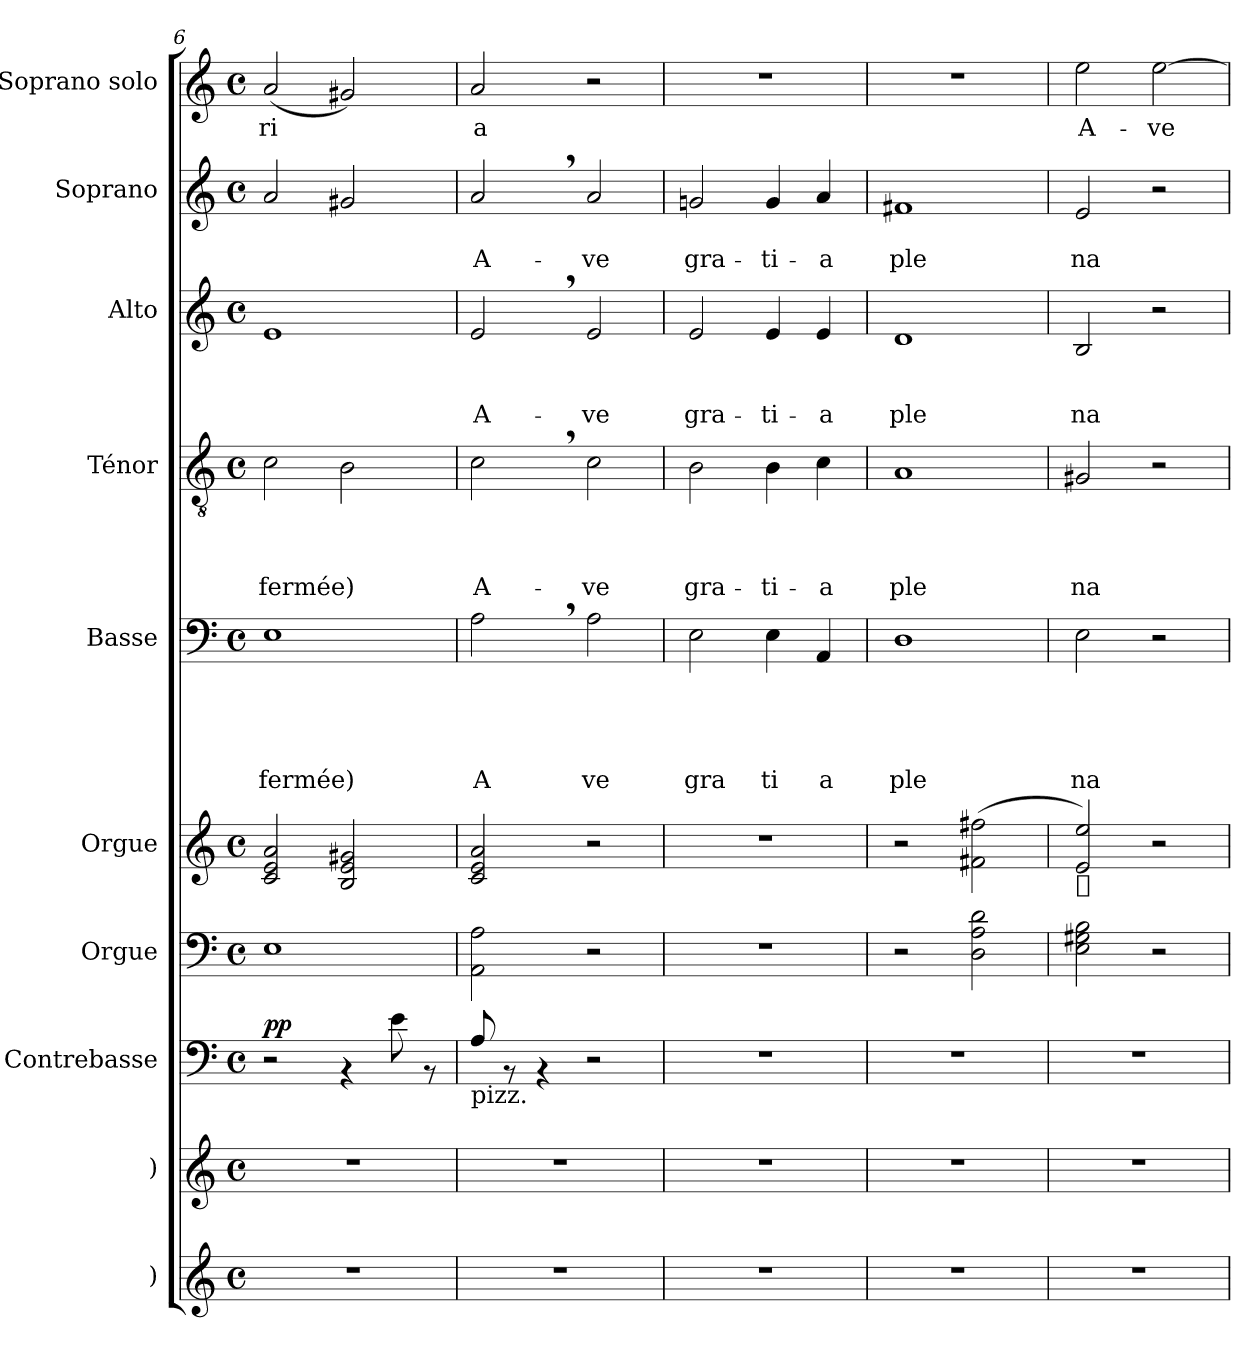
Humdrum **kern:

**kern	**kern	**kern	**dynam	**kern	**kern	**kern	**text	**text	**text	**text	**text	**kern	**text	**text	**text	**text	**kern	**text	**text	**text	**kern	**text	**text	**kern	**text
*part10	*part9	*part8	*part8	*part7	*part6	*part5	*part5	*part5	*part5	*part5	*part5	*part4	*part4	*part4	*part4	*part4	*part3	*part3	*part3	*part3	*part2	*part2	*part2	*part1	*part1
*staff10	*staff9	*staff8	*staff8	*staff7	*staff6	*staff5	*staff5	*staff5	*staff5	*staff5	*staff5	*staff4	*staff4	*staff4	*staff4	*staff4	*staff3	*staff3	*staff3	*staff3	*staff2	*staff2	*staff2	*staff1	*staff1
*I")	*I")	*I"Contrebasse	*	*I"Orgue	*I"Orgue	*I"Basse	*	*	*	*	*	*I"Ténor	*	*	*	*	*I"Alto	*	*	*	*I"Soprano	*	*	*I"Soprano solo	*
*	*	*I'Cb	*	*	*	*I'B.	*	*	*	*	*	*I'T.	*	*	*	*	*I'A.	*	*	*	*I'S.	*	*	*	*
*clefG2	*clefG2	*clefF4	*	*clefF4	*clefG2	*clefF4	*	*	*	*	*	*clefGv2	*	*	*	*	*clefG2	*	*	*	*clefG2	*	*	*clefG2	*
*	*	*ITrd7c12	*	*	*	*	*	*	*	*	*	*	*	*	*	*	*	*	*	*	*	*	*	*	*
*k[]	*k[]	*k[]	*	*k[]	*k[]	*k[]	*	*	*	*	*	*k[]	*	*	*	*	*k[]	*	*	*	*k[]	*	*	*k[]	*
*C:	*C:	*C:	*	*C:	*C:	*C:	*	*	*	*	*	*C:	*	*	*	*	*C:	*	*	*	*C:	*	*	*C:	*
*M4/4	*M4/4	*M4/4	*	*M4/4	*M4/4	*M4/4	*	*	*	*	*	*M4/4	*	*	*	*	*M4/4	*	*	*	*M4/4	*	*	*M4/4	*
*met(c)	*met(c)	*met(c)	*	*met(c)	*met(c)	*met(c)	*	*	*	*	*	*met(c)	*	*	*	*	*met(c)	*	*	*	*met(c)	*	*	*met(c)	*
=6	=6	=6	=6	=6	=6	=6	=6	=6	=6	=6	=6	=6	=6	=6	=6	=6	=6	=6	=6	=6	=6	=6	=6	=6	=6
!	!	!	!LO:DY:a	!	!	!	!	!	!	!	!LO:LY:b	!	!	!	!	!LO:LY:b	!	!	!	!	!	!	!	!	!LO:LY:b
1r	1r	2r	pp	1E	2c/ 2e/ 2a/	1E	.	.	.	.	fermée)	2c\	.	.	.	fermée)	1e	.	.	.	2a/	.	.	(<2a/	ri
.	.	4rAA	.	.	2B/ 2e/ 2g#X/	.	.	.	.	.	.	2B\	.	.	.	.	.	.	.	.	2g#X/	.	.	2g#X/)	.
.	.	8E\	.	.	.	.	.	.	.	.	.	.	.	.	.	.	.	.	.	.	.	.	.	.	.
.	.	8rAA	.	.	.	.	.	.	.	.	.	.	.	.	.	.	.	.	.	.	.	.	.	.	.
=7	=7	=7	=7	=7	=7	=7	=7	=7	=7	=7	=7	=7	=7	=7	=7	=7	=7	=7	=7	=7	=7	=7	=7	=7	=7
!	!	!LO:TX:b:t=pizz.	!	!	!	!	!	!	!	!	!	!	!	!	!	!	!	!	!	!	!	!	!	!	!
!	!	!	!	!	!	!	!	!	!	!	!LO:LY:b	!	!	!	!	!LO:LY:b	!	!	!	!LO:LY:b	!	!	!LO:LY:b	!	!LO:LY:b
1r	1r	8AA/	.	2AA\ 2A\	2c/ 2e/ 2a/	2A,>\	.	.	.	.	A	2c,>\	.	.	.	A-	2e,>/	.	.	A-	2a,>/	.	A-	2a/	a
.	.	8rAA	.	.	.	.	.	.	.	.	.	.	.	.	.	.	.	.	.	.	.	.	.	.	.
.	.	4rAA	.	.	.	.	.	.	.	.	.	.	.	.	.	.	.	.	.	.	.	.	.	.	.
!	!	!	!	!	!	!	!	!	!	!	!LO:LY:b	!	!	!	!	!LO:LY:b	!	!	!	!LO:LY:b	!	!	!LO:LY:b	!	!
.	.	2r	.	2r	2r	2A\	.	.	.	.	ve	2c\	.	.	.	-ve	2e/	.	.	-ve	2a/	.	-ve	2r	.
=8	=8	=8	=8	=8	=8	=8	=8	=8	=8	=8	=8	=8	=8	=8	=8	=8	=8	=8	=8	=8	=8	=8	=8	=8	=8
!	!	!	!	!	!	!	!	!	!	!	!LO:LY:b	!	!	!	!	!LO:LY:b	!	!	!	!LO:LY:b	!	!	!LO:LY:b	!	!
1r	1r	1r	.	1r	1r	2E\	.	.	.	.	gra	2B\	.	.	.	gra-	2e/	.	.	gra-	2gn/	.	gra-	1r	.
!	!	!	!	!	!	!	!	!	!	!	!LO:LY:b	!	!	!	!	!LO:LY:b	!	!	!	!LO:LY:b	!	!	!LO:LY:b	!	!
.	.	.	.	.	.	4E\	.	.	.	.	ti	4B\	.	.	.	-ti-	4e/	.	.	-ti-	4g/	.	-ti-	.	.
!	!	!	!	!	!	!	!	!	!	!	!LO:LY:b	!	!	!	!	!LO:LY:b	!	!	!	!LO:LY:b	!	!	!LO:LY:b	!	!
.	.	.	.	.	.	4AA/	.	.	.	.	a	4c\	.	.	.	-a	4e/	.	.	-a	4a/	.	-a	.	.
!!LO:PB:g=z
=9	=9	=9	=9	=9	=9	=9	=9	=9	=9	=9	=9	=9	=9	=9	=9	=9	=9	=9	=9	=9	=9	=9	=9	=9	=9
!	!	!	!	!	!	!	!	!	!	!	!LO:LY:b	!	!	!	!	!LO:LY:b	!	!	!	!LO:LY:b	!	!	!LO:LY:b	!	!
1r	1r	1r	.	2r	2r	1D	.	.	.	.	ple	1A	.	.	.	ple	1d	.	.	ple	1f#X	.	ple	1r	.
.	.	.	.	2D\ 2A\ 2d\	(>2f#X\ 2ff#X\	.	.	.	.	.	.	.	.	.	.	.	.	.	.	.	.	.	.	.	.
=10	=10	=10	=10	=10	=10	=10	=10	=10	=10	=10	=10	=10	=10	=10	=10	=10	=10	=10	=10	=10	=10	=10	=10	=10	=10
!	!	!	!	!	!LO:TX:b:t=	!	!	!	!	!	!	!	!	!	!	!	!	!	!	!	!	!	!	!	!
!	!	!	!	!	!	!	!	!	!	!	!LO:LY:b	!	!	!	!	!LO:LY:b	!	!	!	!LO:LY:b	!	!	!LO:LY:b	!	!LO:LY:b
1r	1r	1r	.	2E\ 2G#X\ 2B\	2e/ 2ee/)	2E\	.	.	.	.	na	2G#X/	.	.	.	na	2B/	.	.	na	2e/	.	na	2ee\	A-
!	!	!	!	!	!	!	!	!	!	!	!	!	!	!	!	!	!	!	!	!	!	!	!	!	!LO:LY:b
.	.	.	.	2r	2r	2r	.	.	.	.	.	2r	.	.	.	.	2r	.	.	.	2r	.	.	[>2ee\	-ve
=	=	=	=	=	=	=	=	=	=	=	=	=	=	=	=	=	=	=	=	=	=	=	=	=	=
*-	*-	*-	*-	*-	*-	*-	*-	*-	*-	*-	*-	*-	*-	*-	*-	*-	*-	*-	*-	*-	*-	*-	*-	*-	*-
